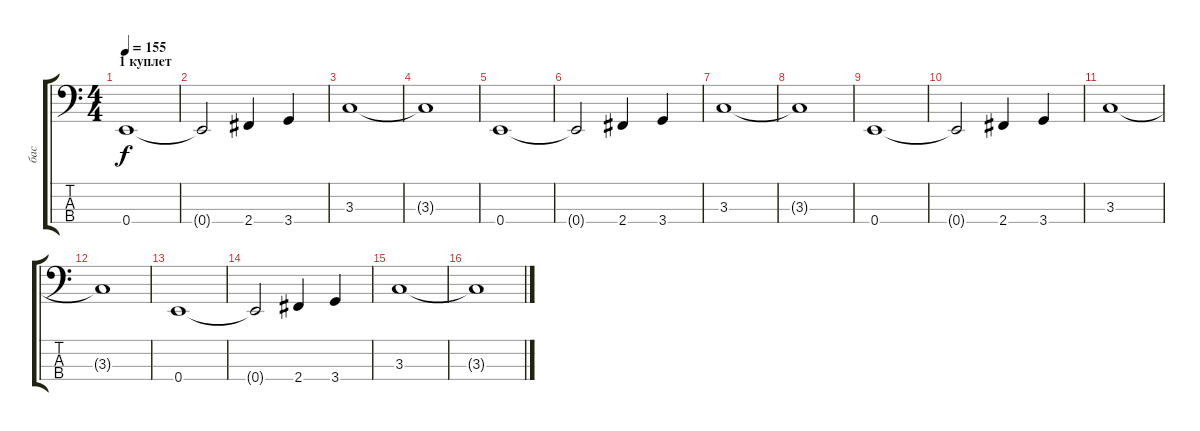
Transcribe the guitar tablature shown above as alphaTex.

\track ("бас" "бас") {instrument electricbassfinger}
\staff {score tabs}
\tuning (G2 D2 A1 E1) {hide}
\ts (4 4)
\section ("" "1 куплет")
\tempo 155
\clef f4
\ks c
0.4.1{dy f} |
0.4{t}.2 2.4.4 3.4.4 |
3.3.1 |
3.3{t}.1 |
0.4.1 |
0.4{t}.2 2.4.4 3.4.4 |
3.3.1 |
3.3{t}.1 |
0.4.1 |
0.4{t}.2 2.4.4 3.4.4 |
3.3.1 |
3.3{t}.1 |
0.4.1 |
0.4{t}.2 2.4.4 3.4.4 |
3.3.1 |
3.3{t}.1
